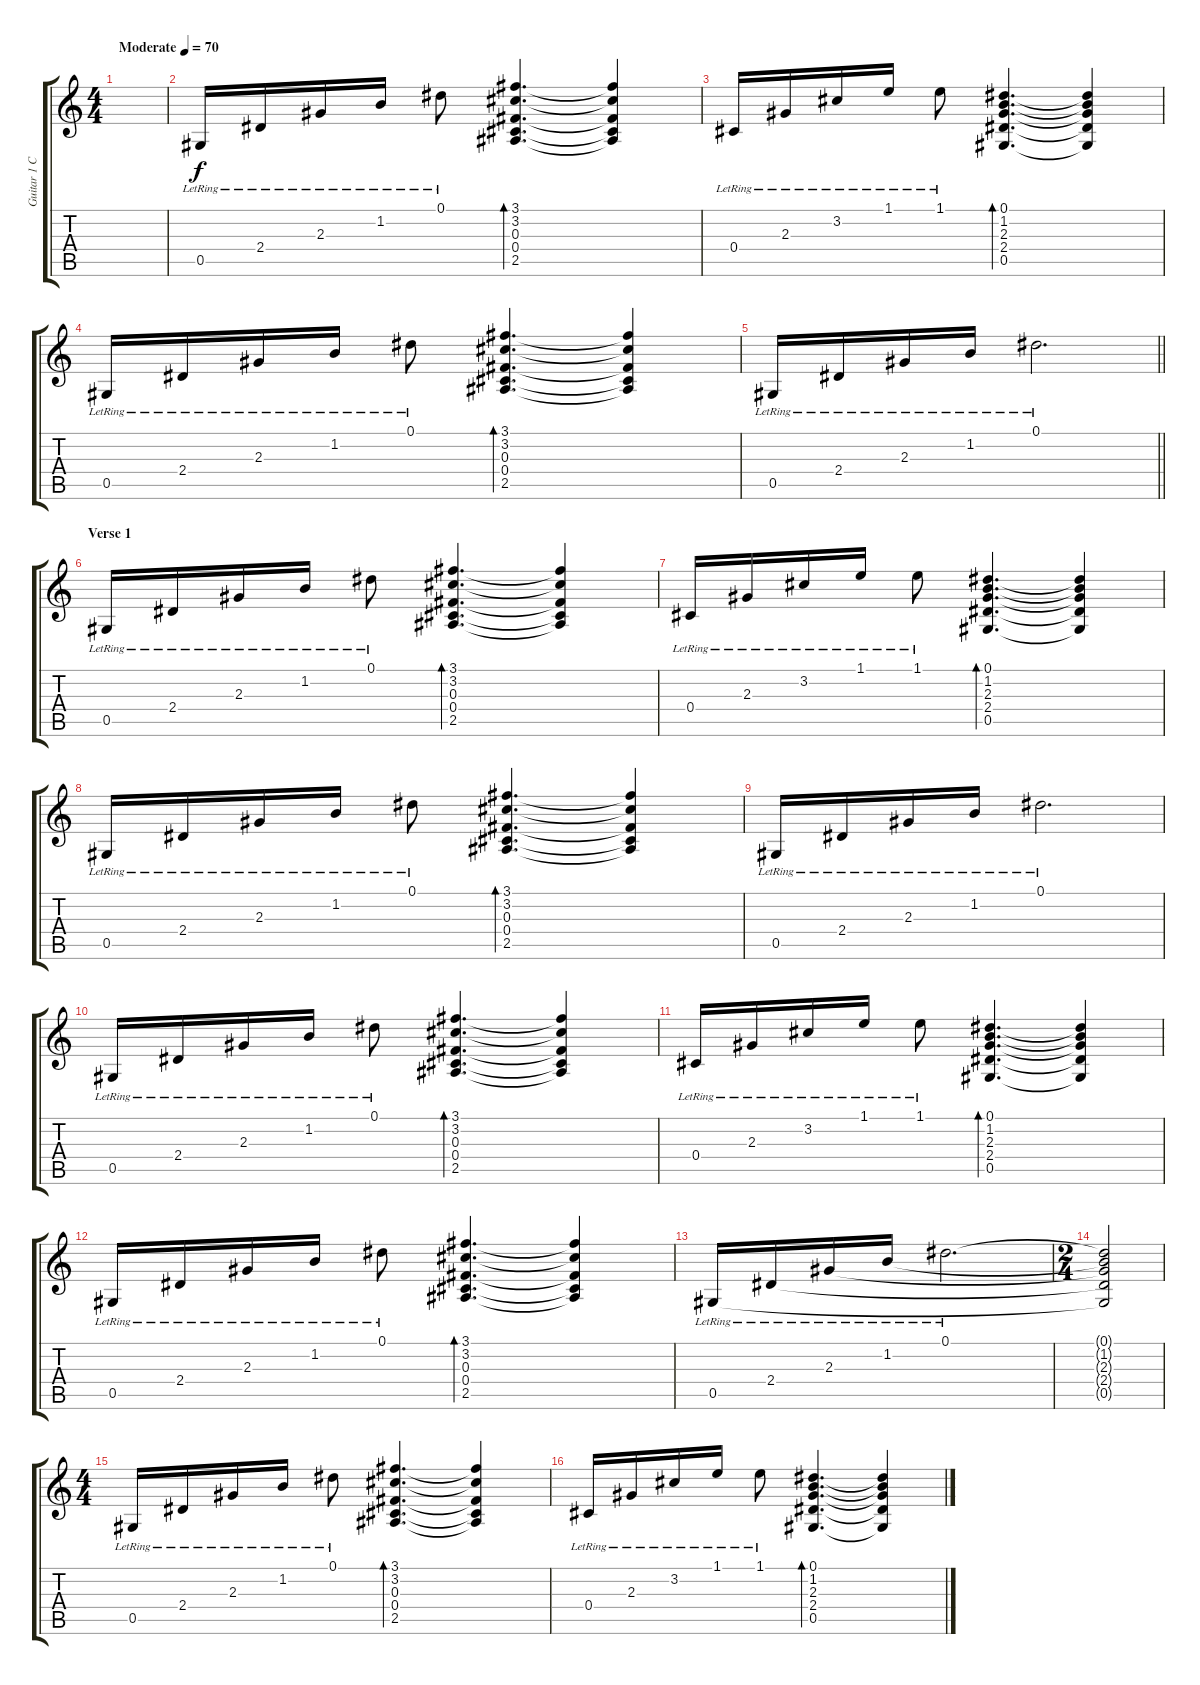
\track ("Guitar 1 Clean" "Guitar 1 C") {instrument electricguitarjazz}
\staff {score tabs}
\tuning (Eb4 Bb3 Gb3 Db3 Ab2 Eb2) {hide}
\ts (4 4)
\tempo (70 "Moderate")
\clef g2
\ks c
|
0.5{lr}.16 2.4{lr}.16 2.3{lr}.16 1.2{lr}.16 0.1{lr}.8 (3.1 3.2 0.3 0.4 2.5).4{d bd 120} (3.1{t} 3.2{t} 0.3{t} 0.4{t} 2.5{t}).4 |
0.4{lr}.16 2.3{lr}.16 3.2{lr}.16 1.1{lr}.16 1.1{lr}.8 (0.1 1.2 2.3 2.4 0.5).4{d bd 120} (0.1{t} 1.2{t} 2.3{t} 2.4{t} 0.5{t}).4 |
0.5{lr}.16 2.4{lr}.16 2.3{lr}.16 1.2{lr}.16 0.1{lr}.8 (3.1 3.2 0.3 0.4 2.5).4{d bd 120} (3.1{t} 3.2{t} 0.3{t} 0.4{t} 2.5{t}).4 |
\barLineRight lightlight
0.5{lr}.16 2.4{lr}.16 2.3{lr}.16 1.2{lr}.16 0.1{lr}.2{d} |
\section ("" "Verse 1")
0.5{lr}.16 2.4{lr}.16 2.3{lr}.16 1.2{lr}.16 0.1{lr}.8 (3.1 3.2 0.3 0.4 2.5).4{d bd 120} (3.1{t} 3.2{t} 0.3{t} 0.4{t} 2.5{t}).4 |
0.4{lr}.16 2.3{lr}.16 3.2{lr}.16 1.1{lr}.16 1.1{lr}.8 (0.1 1.2 2.3 2.4 0.5).4{d bd 120} (0.1{t} 1.2{t} 2.3{t} 2.4{t} 0.5{t}).4 |
0.5{lr}.16 2.4{lr}.16 2.3{lr}.16 1.2{lr}.16 0.1{lr}.8 (3.1 3.2 0.3 0.4 2.5).4{d bd 120} (3.1{t} 3.2{t} 0.3{t} 0.4{t} 2.5{t}).4 |
0.5{lr}.16 2.4{lr}.16 2.3{lr}.16 1.2{lr}.16 0.1{lr}.2{d} |
0.5{lr}.16 2.4{lr}.16 2.3{lr}.16 1.2{lr}.16 0.1{lr}.8 (3.1 3.2 0.3 0.4 2.5).4{d bd 120} (3.1{t} 3.2{t} 0.3{t} 0.4{t} 2.5{t}).4 |
0.4{lr}.16 2.3{lr}.16 3.2{lr}.16 1.1{lr}.16 1.1{lr}.8 (0.1 1.2 2.3 2.4 0.5).4{d bd 120} (0.1{t} 1.2{t} 2.3{t} 2.4{t} 0.5{t}).4 |
0.5{lr}.16 2.4{lr}.16 2.3{lr}.16 1.2{lr}.16 0.1{lr}.8 (3.1 3.2 0.3 0.4 2.5).4{d bd 120} (3.1{t} 3.2{t} 0.3{t} 0.4{t} 2.5{t}).4 |
0.5{lr}.16 2.4{lr}.16 2.3{lr}.16 1.2{lr}.16 0.1{lr}.2{d} |
\ts (2 4)
(0.1{t} 1.2{t} 2.3{t} 2.4{t} 0.5{t}).2 |
\ts (4 4)
0.5{lr}.16 2.4{lr}.16 2.3{lr}.16 1.2{lr}.16 0.1{lr}.8 (3.1 3.2 0.3 0.4 2.5).4{d bd 120} (3.1{t} 3.2{t} 0.3{t} 0.4{t} 2.5{t}).4 |
0.4{lr}.16 2.3{lr}.16 3.2{lr}.16 1.1{lr}.16 1.1{lr}.8 (0.1 1.2 2.3 2.4 0.5).4{d bd 120} (0.1{t} 1.2{t} 2.3{t} 2.4{t} 0.5{t}).4
